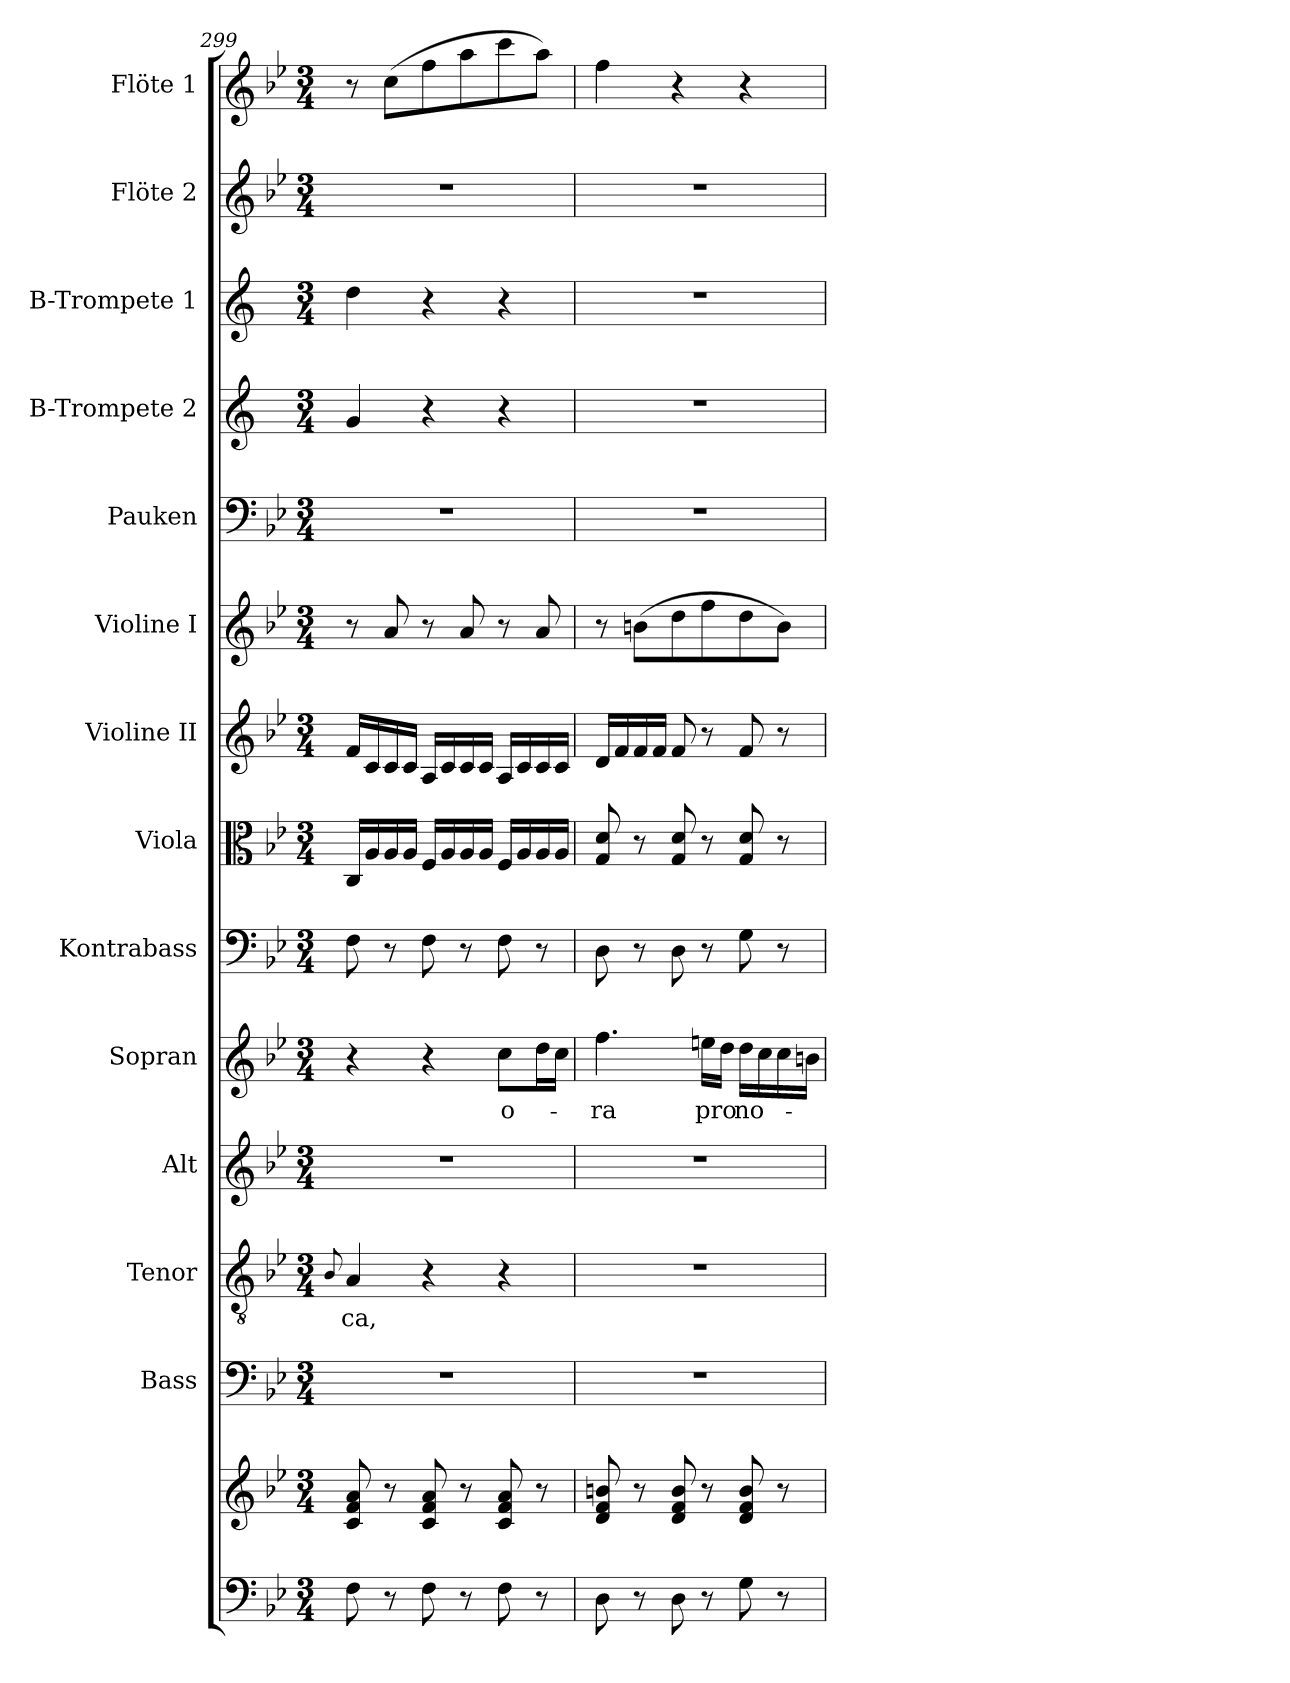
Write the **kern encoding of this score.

**kern	**kern	**kern	**kern	**text	**kern	**kern	**text	**kern	**kern	**kern	**kern	**kern	**kern	**kern	**kern	**kern
*part14	*part14	*part13	*part12	*part12	*part11	*part10	*part10	*part9	*part8	*part7	*part6	*part5	*part4	*part3	*part2	*part1
*staff15	*staff14	*staff13	*staff12	*staff12	*staff11	*staff10	*staff10	*staff9	*staff8	*staff7	*staff6	*staff5	*staff4	*staff3	*staff2	*staff1
*	*	*I"Bass	*I"Tenor	*	*I"Alt	*I"Sopran	*	*I"Kontrabass	*I"Viola	*I"Violine II	*I"Violine I	*I"Pauken	*I"B-Trompete 2	*I"B-Trompete 1	*I"Flöte 2	*I"Flöte 1
*	*	*I'B.	*I'T.	*	*I'A.	*I'S.	*	*I'Kb.	*I'Vla.	*I'Vl. II	*I'Vl. I	*I'Pk.	*I'B Trp. 2	*I'B Trp. 1	*I'Fl. 2	*I'Fl. 1
!!LO:PB:g=z
*clefF4	*clefG2	*clefF4	*clefGv2	*	*clefG2	*clefG2	*	*clefF4	*clefC3	*clefG2	*clefG2	*clefF4	*clefG2	*clefG2	*clefG2	*clefG2
*	*	*	*	*	*	*	*	*ITrd7c12	*	*	*	*	*ITrd1c2	*ITrd1c2	*	*
*k[b-e-]	*k[b-e-]	*k[b-e-]	*k[b-e-]	*	*k[b-e-]	*k[b-e-]	*	*k[b-e-]	*k[b-e-]	*k[b-e-]	*k[b-e-]	*k[b-e-]	*k[b-e-]	*k[b-e-]	*k[b-e-]	*k[b-e-]
*B-:	*B-:	*B-:	*B-:	*	*B-:	*B-:	*	*B-:	*B-:	*B-:	*B-:	*B-:	*B-:	*B-:	*B-:	*B-:
*M3/4	*M3/4	*M3/4	*M3/4	*	*M3/4	*M3/4	*	*M3/4	*M3/4	*M3/4	*M3/4	*M3/4	*M3/4	*M3/4	*M3/4	*M3/4
=299	=299	=299	=299	=299	=299	=299	=299	=299	=299	=299	=299	=299	=299	=299	=299	=299
.	.	.	8qqB-/	.	.	.	.	.	.	.	.	.	.	.	.	.
!	!	!	!	!LO:LY:b	!	!	!	!	!	!	!	!	!	!	!	!
8F\	8c/ 8f/ 8a/	2.r	4A/	-ca,	2.r	4r	.	8FF\	16C/LL	16f/LL	8r	2.r	4f/	4cc\	2.r	8r
.	.	.	.	.	.	.	.	.	16A/	16c/	.	.	.	.	.	.
8r	8r	.	.	.	.	.	.	8r	16A/	16c/	8a/	.	.	.	.	(>8cc\L
.	.	.	.	.	.	.	.	.	16A/JJ	16c/JJ	.	.	.	.	.	.
8F\	8c/ 8f/ 8a/	.	4r	.	.	4r	.	8FF\	16F/LL	16A/LL	8r	.	4r	4r	.	8ff\
.	.	.	.	.	.	.	.	.	16A/	16c/	.	.	.	.	.	.
8r	8r	.	.	.	.	.	.	8r	16A/	16c/	8a/	.	.	.	.	8aa\
.	.	.	.	.	.	.	.	.	16A/JJ	16c/JJ	.	.	.	.	.	.
!	!	!	!	!	!	!	!LO:LY:b	!	!	!	!	!	!	!	!	!
8F\	8c/ 8f/ 8a/	.	4r	.	.	8cc\L	o-	8FF\	16F/LL	16A/LL	8r	.	4r	4r	.	8ccc\
.	.	.	.	.	.	.	.	.	16A/	16c/	.	.	.	.	.	.
8r	8r	.	.	.	.	16dd\L	.	8r	16A/	16c/	8a/	.	.	.	.	8aa\J)
.	.	.	.	.	.	16cc\JJ	.	.	16A/JJ	16c/JJ	.	.	.	.	.	.
=300	=300	=300	=300	=300	=300	=300	=300	=300	=300	=300	=300	=300	=300	=300	=300	=300
!	!	!	!	!	!	!	!LO:LY:b	!	!	!	!	!	!	!	!	!
8D\	8d/ 8f/ 8bn/	2.r	2.r	.	2.r	4.ff\	-ra	8DD\	8G/ 8d/	16d/LL	8r	2.r	2.r	2.r	2.r	4ff\
.	.	.	.	.	.	.	.	.	.	16f/	.	.	.	.	.	.
8r	8r	.	.	.	.	.	.	8r	8r	16f/	(>8bn\L	.	.	.	.	.
.	.	.	.	.	.	.	.	.	.	16f/JJ	.	.	.	.	.	.
8D\	8d/ 8f/ 8b/	.	.	.	.	.	.	8DD\	8G/ 8d/	8f/	8dd\	.	.	.	.	4r
!	!	!	!	!	!	!	!LO:LY:b	!	!	!	!	!	!	!	!	!
8r	8r	.	.	.	.	16een\LL	pro	8r	8r	8r	8ff\	.	.	.	.	.
.	.	.	.	.	.	16dd\JJ	.	.	.	.	.	.	.	.	.	.
!	!	!	!	!	!	!	!LO:LY:b	!	!	!	!	!	!	!	!	!
8G\	8d/ 8f/ 8b/	.	.	.	.	16dd\LL	no-	8GG\	8G/ 8d/	8f/	8dd\	.	.	.	.	4r
.	.	.	.	.	.	16cc\	.	.	.	.	.	.	.	.	.	.
8r	8r	.	.	.	.	16cc\	.	8r	8r	8r	8b\J)	.	.	.	.	.
.	.	.	.	.	.	16bn\JJ	.	.	.	.	.	.	.	.	.	.
=	=	=	=	=	=	=	=	=	=	=	=	=	=	=	=	=
*-	*-	*-	*-	*-	*-	*-	*-	*-	*-	*-	*-	*-	*-	*-	*-	*-
